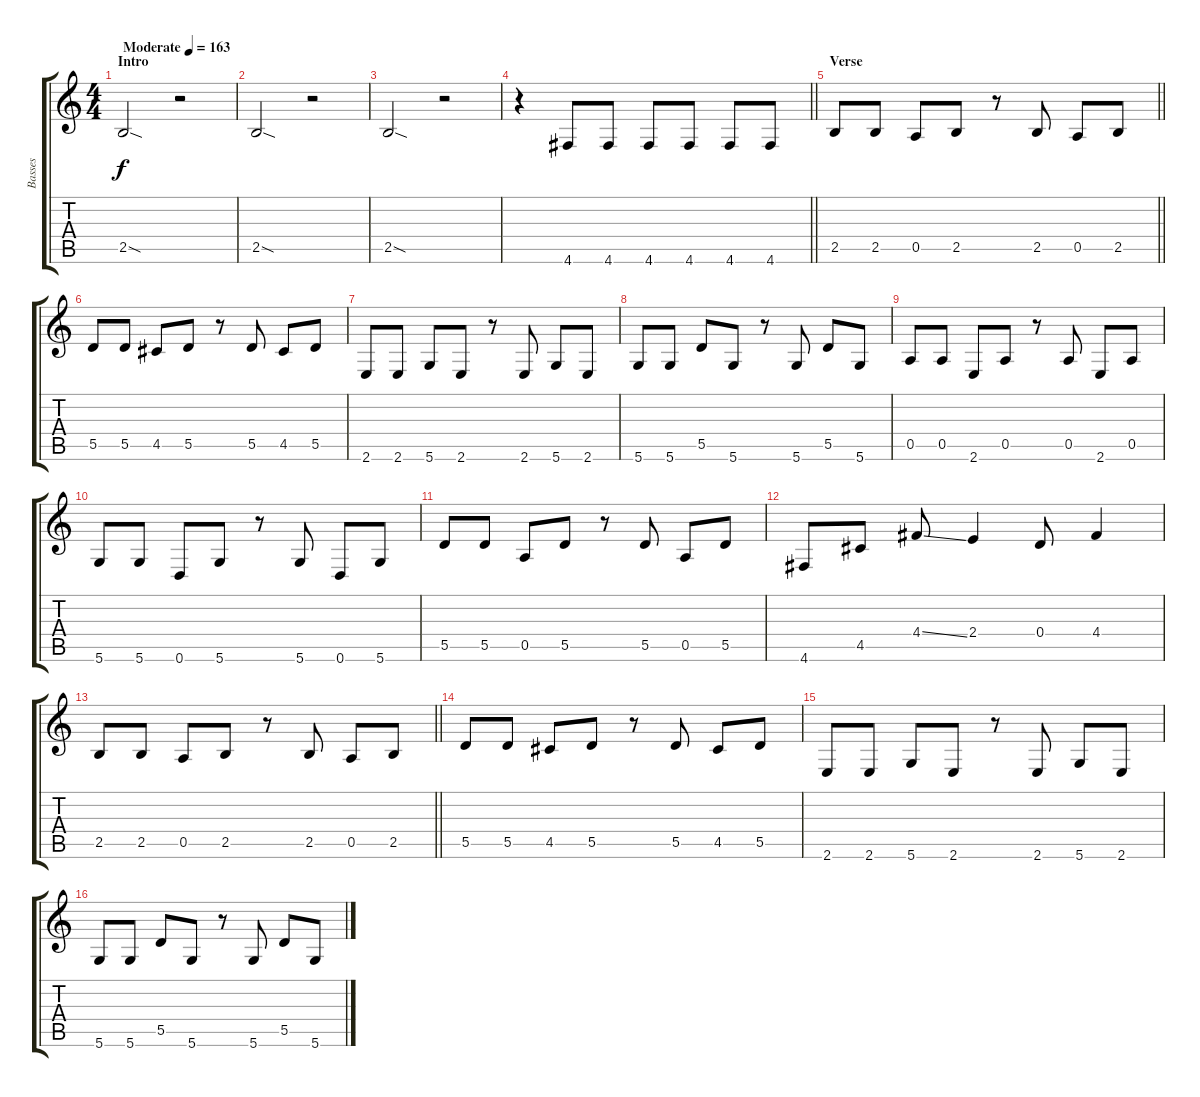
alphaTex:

\track ("Basses" "Basses") {instrument electricbassfinger}
\staff {score tabs}
\tuning (E4 B3 G3 D3 A2 D2) {hide}
\ts (4 4)
\section ("" "Intro")
\tempo (163 "Moderate")
\clef g2
\ks c
2.5{sod}.2{dy f instrument electricbassfinger} r.2 |
2.5{sod}.2 r.2 |
2.5{sod}.2 r.2 |
\barLineRight lightlight
r.4 4.6.8 4.6.8 4.6.8 4.6.8 4.6.8 4.6.8 |
\section ("" "Verse")
\barLineRight lightlight
2.5.8 2.5.8 0.5.8 2.5.8 r.8 2.5.8 0.5.8 2.5.8 |
5.5.8 5.5.8 4.5.8 5.5.8 r.8 5.5.8 4.5.8 5.5.8 |
2.6.8 2.6.8 5.6.8 2.6.8 r.8 2.6.8 5.6.8 2.6.8 |
5.6.8 5.6.8 5.5.8 5.6.8 r.8 5.6.8 5.5.8 5.6.8 |
0.5.8 0.5.8 2.6.8 0.5.8 r.8 0.5.8 2.6.8 0.5.8 |
5.6.8 5.6.8 0.6.8 5.6.8 r.8 5.6.8 0.6.8 5.6.8 |
5.5.8 5.5.8 0.5.8 5.5.8 r.8 5.5.8 0.5.8 5.5.8 |
4.6.8 4.5.8 4.4{ss}.8 2.4.4 0.4.8 4.4.4 |
\barLineRight lightlight
2.5.8 2.5.8 0.5.8 2.5.8 r.8 2.5.8 0.5.8 2.5.8 |
5.5.8 5.5.8 4.5.8 5.5.8 r.8 5.5.8 4.5.8 5.5.8 |
2.6.8 2.6.8 5.6.8 2.6.8 r.8 2.6.8 5.6.8 2.6.8 |
5.6.8 5.6.8 5.5.8 5.6.8 r.8 5.6.8 5.5.8 5.6.8
